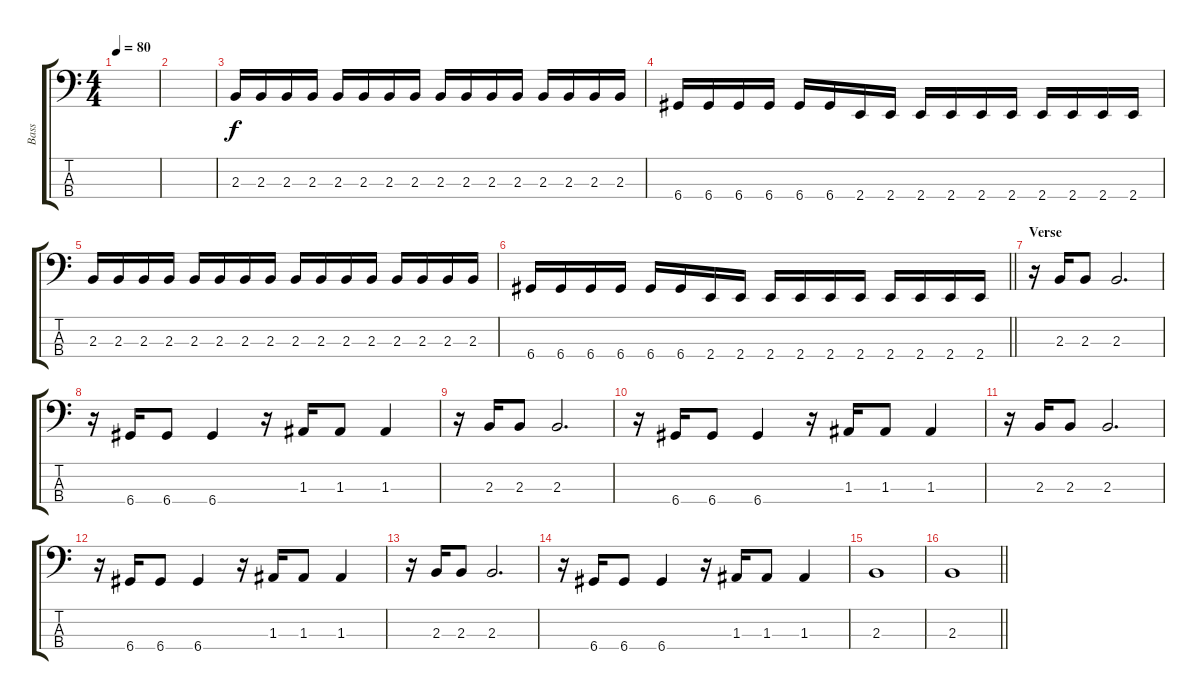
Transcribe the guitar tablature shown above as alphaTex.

\track ("Bass" "Bass") {instrument electricbassfinger}
\staff {score tabs}
\tuning (G2 D2 A1 D1) {hide}
\ts (4 4)
\tempo 80
\clef f4
\ks c
|
|
2.3.16 2.3.16 2.3.16 2.3.16 2.3.16 2.3.16 2.3.16 2.3.16 2.3.16 2.3.16 2.3.16 2.3.16 2.3.16 2.3.16 2.3.16 2.3.16 |
6.4.16 6.4.16 6.4.16 6.4.16 6.4.16 6.4.16 2.4.16 2.4.16 2.4.16 2.4.16 2.4.16 2.4.16 2.4.16 2.4.16 2.4.16 2.4.16 |
2.3.16 2.3.16 2.3.16 2.3.16 2.3.16 2.3.16 2.3.16 2.3.16 2.3.16 2.3.16 2.3.16 2.3.16 2.3.16 2.3.16 2.3.16 2.3.16 |
\barLineRight lightlight
6.4.16 6.4.16 6.4.16 6.4.16 6.4.16 6.4.16 2.4.16 2.4.16 2.4.16 2.4.16 2.4.16 2.4.16 2.4.16 2.4.16 2.4.16 2.4.16 |
\section ("" "Verse")
r.16 2.3.16 2.3.8 2.3.2{d} |
r.16 6.4.16 6.4.8 6.4.4 r.16 1.3.16 1.3.8 1.3.4 |
r.16 2.3.16 2.3.8 2.3.2{d} |
r.16 6.4.16 6.4.8 6.4.4 r.16 1.3.16 1.3.8 1.3.4 |
r.16 2.3.16 2.3.8 2.3.2{d} |
r.16 6.4.16 6.4.8 6.4.4 r.16 1.3.16 1.3.8 1.3.4 |
r.16 2.3.16 2.3.8 2.3.2{d} |
r.16 6.4.16 6.4.8 6.4.4 r.16 1.3.16 1.3.8 1.3.4 |
2.3.1 |
\barLineRight lightlight
2.3.1
